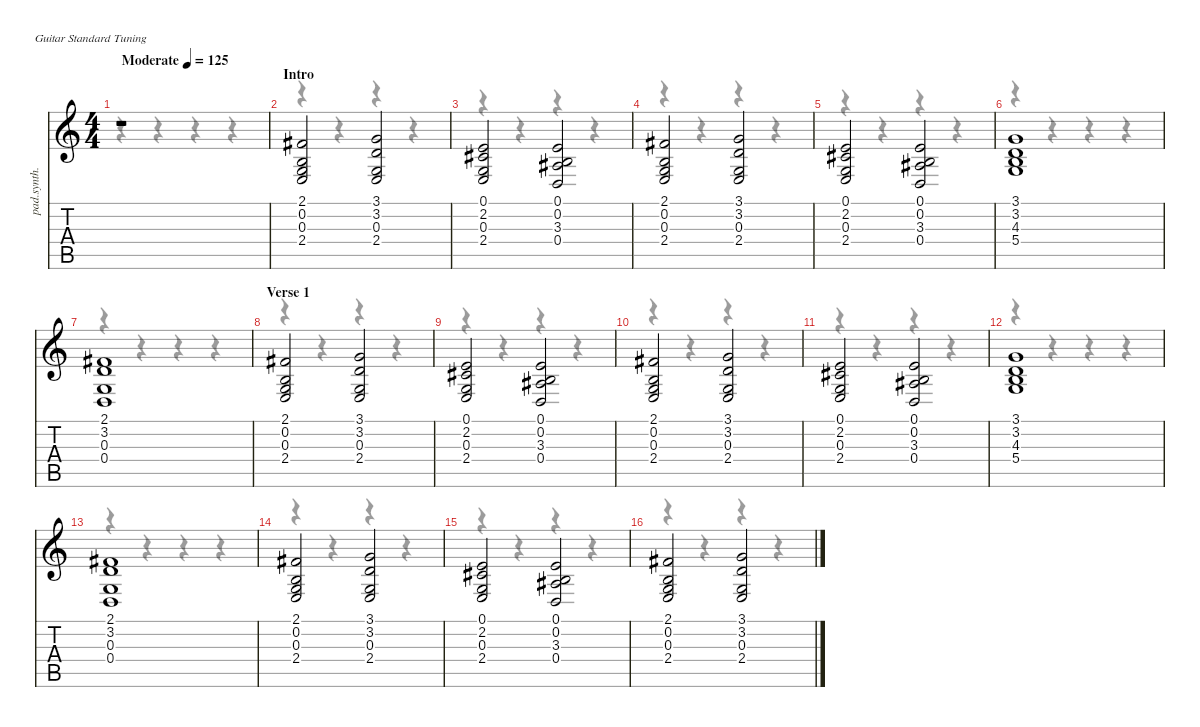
\defaultSystemsLayout 4
\hideDynamics
\bracketExtendMode nobrackets
\otherSystemsTrackNameOrientation horizontal
\track ("Pad" "pad.synth.") {instrument pad3polysynth}
\staff {score tabs}
\tuning (E4 B3 G3 D3 A2 E2)
\voice
\ts (4 4)
\beaming (8 2 2 2 2)
\tempo (125 "Moderate")
\clef g2
\ks c
r.1{dy f instrument pad3polysynth beam Up} |
\section ("" "Intro")
(2.1{acc #} 0.2 0.3 2.4).2{beam Up} (3.1 3.2 0.3 2.4).2{beam Up} |
(0.1 2.2{acc #} 0.3 2.4).2{beam Up} (0.1 0.2 3.3{acc #} 0.4).2{beam Up} |
(2.1{acc #} 0.2 0.3 2.4).2{beam Up} (3.1 3.2 0.3 2.4).2{beam Up} |
(0.1 2.2{acc #} 0.3 2.4).2{beam Up} (0.1 0.2 3.3{acc #} 0.4).2{beam Up} |
(3.1 3.2 4.3 5.4).1{beam Up} |
(2.1{acc #} 3.2 0.3 0.4).1{beam Up} |
\section ("" "Verse 1")
(2.1{acc #} 0.2 0.3 2.4).2{beam Up} (3.1 3.2 0.3 2.4).2{beam Up} |
(0.1 2.2{acc #} 0.3 2.4).2{beam Up} (0.1 0.2 3.3{acc #} 0.4).2{beam Up} |
(2.1{acc #} 0.2 0.3 2.4).2{beam Up} (3.1 3.2 0.3 2.4).2{beam Up} |
(0.1 2.2{acc #} 0.3 2.4).2{beam Up} (0.1 0.2 3.3{acc #} 0.4).2{beam Up} |
(3.1 3.2 4.3 5.4).1{beam Up} |
(2.1{acc #} 3.2 0.3 0.4).1{beam Up} |
(2.1{acc #} 0.2 0.3 2.4).2{beam Up} (3.1 3.2 0.3 2.4).2{beam Up} |
(0.1 2.2{acc #} 0.3 2.4).2{beam Up} (0.1 0.2 3.3{acc #} 0.4).2{beam Up} |
(2.1{acc #} 0.2 0.3 2.4).2{beam Up} (3.1 3.2 0.3 2.4).2{beam Up}
\voice
\clef g2
\ottava regular
\simile none
\ks c
r.4{dy mf beam Down} r.4{beam Down} r.4{beam Down} r.4{beam Down} |
r.4{beam Down} r.4{beam Down} r.4{beam Down} r.4{beam Down} |
r.4{beam Down} r.4{beam Down} r.4{beam Down} r.4{beam Down} |
r.4{beam Down} r.4{beam Down} r.4{beam Down} r.4{beam Down} |
r.4{beam Down} r.4{beam Down} r.4{beam Down} r.4{beam Down} |
r.4{beam Down} r.4{beam Down} r.4{beam Down} r.4{beam Down} |
r.4{beam Down} r.4{beam Down} r.4{beam Down} r.4{beam Down} |
r.4{beam Down} r.4{beam Down} r.4{beam Down} r.4{beam Down} |
r.4{beam Down} r.4{beam Down} r.4{beam Down} r.4{beam Down} |
r.4{beam Down} r.4{beam Down} r.4{beam Down} r.4{beam Down} |
r.4{beam Down} r.4{beam Down} r.4{beam Down} r.4{beam Down} |
r.4{beam Down} r.4{beam Down} r.4{beam Down} r.4{beam Down} |
r.4{beam Down} r.4{beam Down} r.4{beam Down} r.4{beam Down} |
r.4{beam Down} r.4{beam Down} r.4{beam Down} r.4{beam Down} |
r.4{beam Down} r.4{beam Down} r.4{beam Down} r.4{beam Down} |
r.4{beam Down} r.4{beam Down} r.4{beam Down} r.4{beam Down}
